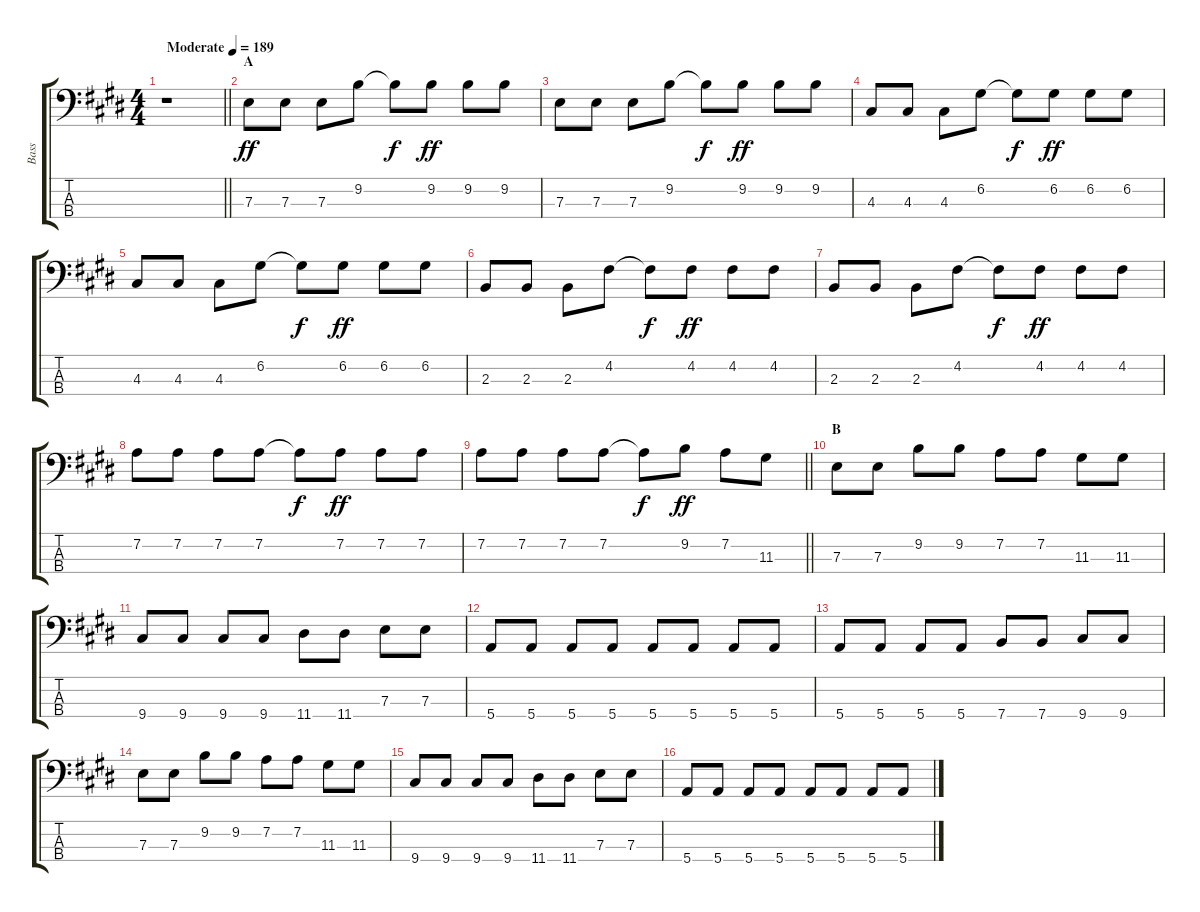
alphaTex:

\track ("Bass" "Bass") {instrument electricbasspick}
\staff {score tabs}
\tuning (G2 D2 A1 E1) {hide}
\ts (4 4)
\tempo (189 "Moderate")
\clef f4
\barLineRight lightlight
\ks e
r.1{dy ff instrument electricbasspick} |
\section ("" "A")
7.3.8 7.3.8 7.3.8 9.2.8 9.2{t}.8{dy f} 9.2.8{dy ff} 9.2.8 9.2.8 |
7.3.8 7.3.8 7.3.8 9.2.8 9.2{t}.8{dy f} 9.2.8{dy ff} 9.2.8 9.2.8 |
4.3.8 4.3.8 4.3.8 6.2.8 6.2{t}.8{dy f} 6.2.8{dy ff} 6.2.8 6.2.8 |
4.3.8 4.3.8 4.3.8 6.2.8 6.2{t}.8{dy f} 6.2.8{dy ff} 6.2.8 6.2.8 |
2.3.8 2.3.8 2.3.8 4.2.8 4.2{t}.8{dy f} 4.2.8{dy ff} 4.2.8 4.2.8 |
2.3.8 2.3.8 2.3.8 4.2.8 4.2{t}.8{dy f} 4.2.8{dy ff} 4.2.8 4.2.8 |
7.2.8 7.2.8 7.2.8 7.2.8 7.2{t}.8{dy f} 7.2.8{dy ff} 7.2.8 7.2.8 |
\barLineRight lightlight
7.2.8 7.2.8 7.2.8 7.2.8 7.2{t}.8{dy f} 9.2.8{dy ff} 7.2.8 11.3.8 |
\section ("" "B")
7.3.8 7.3.8 9.2.8 9.2.8 7.2.8 7.2.8 11.3.8 11.3.8 |
9.4.8 9.4.8 9.4.8 9.4.8 11.4.8 11.4.8 7.3.8 7.3.8 |
5.4.8 5.4.8 5.4.8 5.4.8 5.4.8 5.4.8 5.4.8 5.4.8 |
5.4.8 5.4.8 5.4.8 5.4.8 7.4.8 7.4.8 9.4.8 9.4.8 |
7.3.8 7.3.8 9.2.8 9.2.8 7.2.8 7.2.8 11.3.8 11.3.8 |
9.4.8 9.4.8 9.4.8 9.4.8 11.4.8 11.4.8 7.3.8 7.3.8 |
5.4.8 5.4.8 5.4.8 5.4.8 5.4.8 5.4.8 5.4.8 5.4.8
